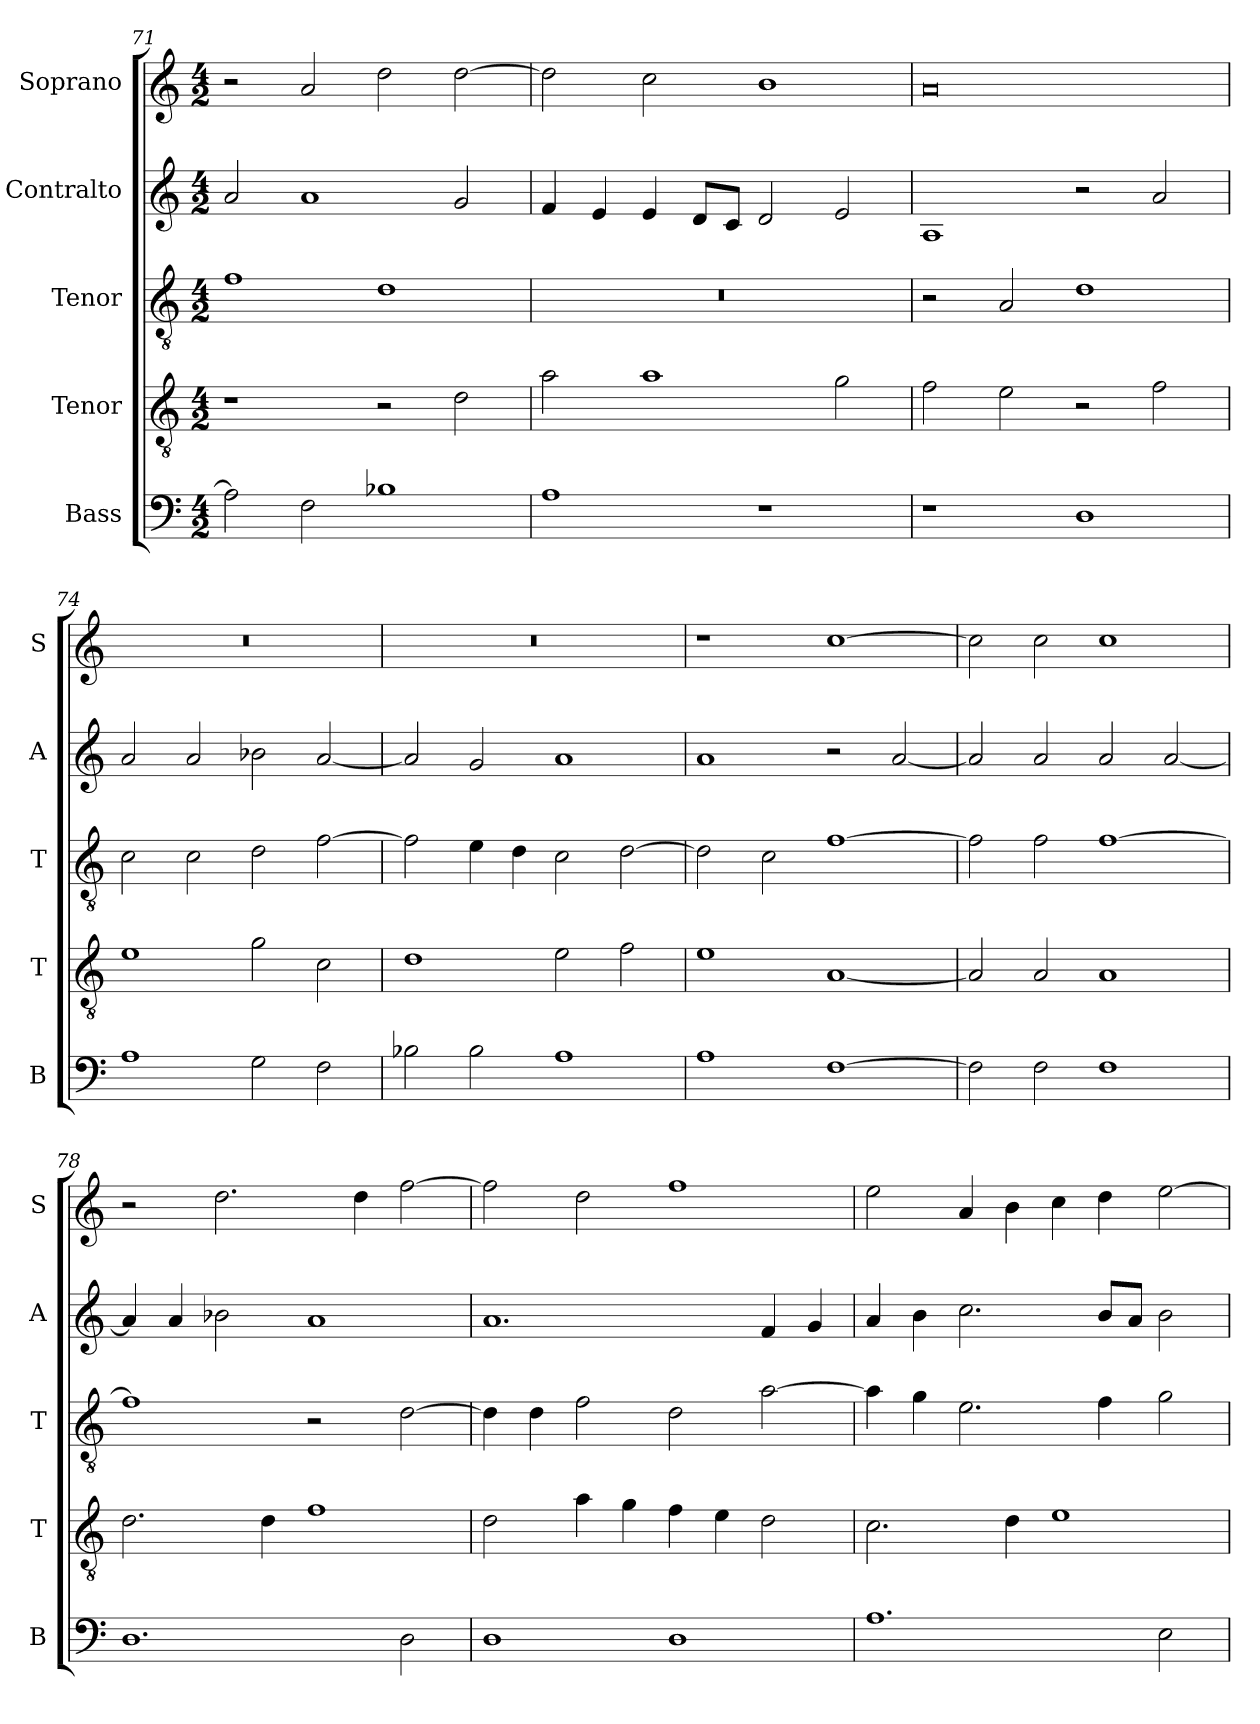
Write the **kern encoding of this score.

**kern	**kern	**kern	**kern	**kern
*part5	*part4	*part3	*part2	*part1
*staff5	*staff4	*staff3	*staff2	*staff1
*I"Bass	*I"Tenor	*I"Tenor	*I"Contralto	*I"Soprano
*I'B	*I'T	*I'T	*I'A	*I'S
*clefF4	*clefGv2	*clefGv2	*clefG2	*clefG2
*k[]	*k[]	*k[]	*k[]	*k[]
*D:dor	*D:dor	*D:dor	*D:dor	*D:dor
*M4/2	*M4/2	*M4/2	*M4/2	*M4/2
=71	=71	=71	=71	=71
2A]	1r	1f	2a	2r
2F	.	.	1a	2a
1B-X	2r	1d	.	2dd
.	2d	.	2g	[2dd
=72	=72	=72	=72	=72
1A	2a	0r	4f	2dd]
.	.	.	4e	.
.	1a	.	4e	2cc
.	.	.	8d/L	.
.	.	.	8c/J	.
1r	.	.	2d	1b
.	2g	.	2e	.
=73	=73	=73	=73	=73
1r	2f	2r	1A	0a
.	2e	2A	.	.
1D	2r	1d	2r	.
.	2f	.	2a	.
=74	=74	=74	=74	=74
1A	1e	2c	2a	0r
.	.	2c	2a	.
2G	2g	2d	2b-X	.
2F	2c	[2f	[2a	.
=75	=75	=75	=75	=75
2B-X	1d	2f]	2a]	0r
2B-	.	4e	2g	.
.	.	4d	.	.
1A	2e	2c	1a	.
.	2f	[2d	.	.
=76	=76	=76	=76	=76
1A	1e	2d]	1a	1r
.	.	2c	.	.
[1F	[1A	[1f	2r	[1cc
.	.	.	[2a	.
=77	=77	=77	=77	=77
2F]	2A]	2f]	2a]	2cc]
2F	2A	2f	2a	2cc
1F	1A	[1f	2a	1cc
.	.	.	[2a	.
=78	=78	=78	=78	=78
1.D	2.d	1f]	4a]	2r
.	.	.	4a	.
.	.	.	2b-X	2.dd
.	4d	.	.	.
.	1f	2r	1a	.
.	.	.	.	4dd
2D	.	[2d	.	[2ff
=79	=79	=79	=79	=79
1D	2d	4d]	1.a	2ff]
.	.	4d	.	.
.	4a	2f	.	2dd
.	4g	.	.	.
1D	4f	2d	.	1ff
.	4e	.	.	.
.	2d	[2a	4f	.
.	.	.	4g	.
=80	=80	=80	=80	=80
1.A	2.c	4a]	4a	2ee
.	.	4g	4b	.
.	.	2.e	2.cc	4a
.	4d	.	.	4b
.	1e	.	.	4cc
.	.	4f	8b/L	4dd
.	.	.	8a/J	.
2E	.	2g	2b	[2ee
=	=	=	=	=
*-	*-	*-	*-	*-
